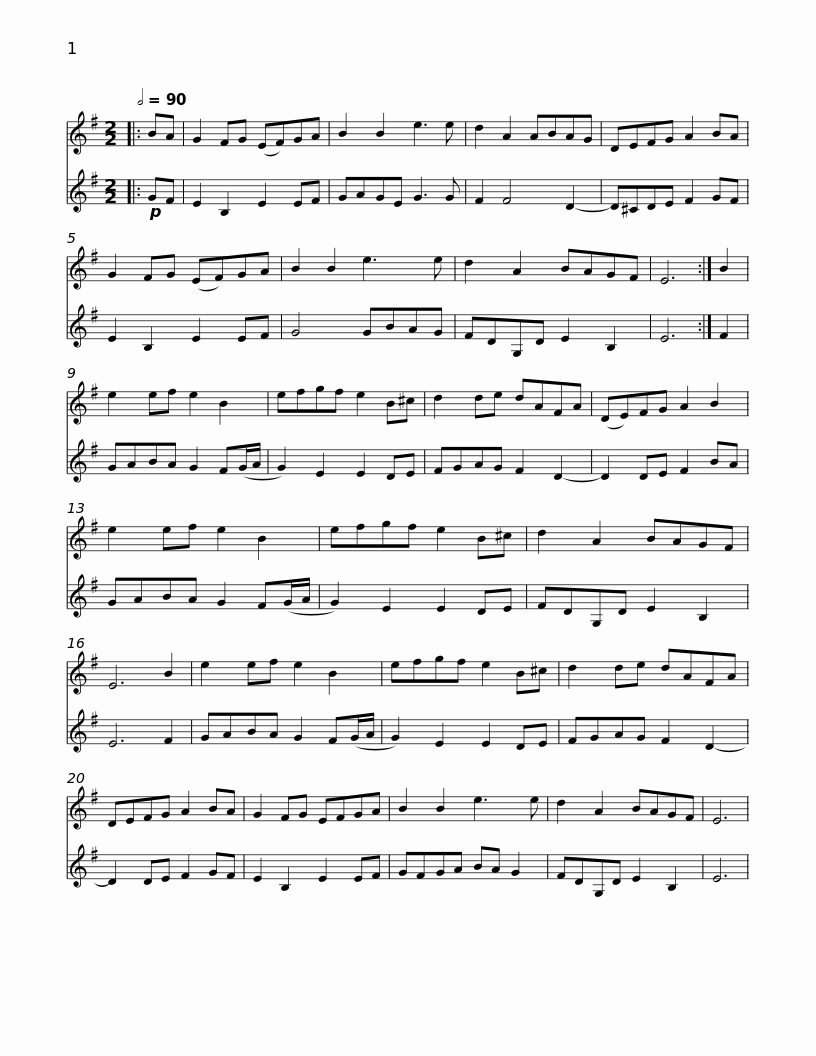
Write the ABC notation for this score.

X:1
%%score 1 2
L:1/8
Q:1/2=90
M:2/2
I:linebreak $
K:none
V:1 treble transpose="8 "
V:2 treble transpose="8 "
V:1
[K:G]|: BA | G2 FG (EF)GA | B2 B2 e3 e | d2 A2 ABAG | DEFG A2 BA | %5
 G2 FG (EF)GA | B2 B2 e3 e |$ d2 A2 BAGF | E6 :| B2 | %10
 e2 ef e2 B2 | efgf e2 B^c | d2 de dAFA | (DE)FG A2 B2 |$ e2 ef e2 B2 | %15
 efgf e2 B^c | d2 A2 BAGF | E6 B2 | e2 ef e2 B2 | efgf e2 B^c |$ %20
 d2 de dAFA | DEFG A2 BA | G2 FG EFGA | B2 B2 e3 e | d2 A2 BAGF | %25
 E6 | %26
V:2
[K:G]|:!p! GF | E2 B,2 E2 EF | GAGE G3 G | F2 F4 D2- | D^CDE F2 GF | %5
 E2 B,2 E2 EF | G4 GBAG |$ FDG,D E2 B,2 | E6 :| F2 | %10
 GABA G2 F(G/A/ | G2) E2 E2 DE | FGAG F2 D2- | D2 DE F2 BA |$ GABA G2 F(G/A/ | %15
 G2) E2 E2 DE | FDG,D E2 B,2 | E6 F2 | GABA G2 F(G/A/ | G2) E2 E2 DE |$ %20
 FGAG F2 D2- | D2 DE F2 GF | E2 B,2 E2 EF | GFGA BA G2 | FDG,D E2 B,2 | %25
 E6 | %26
